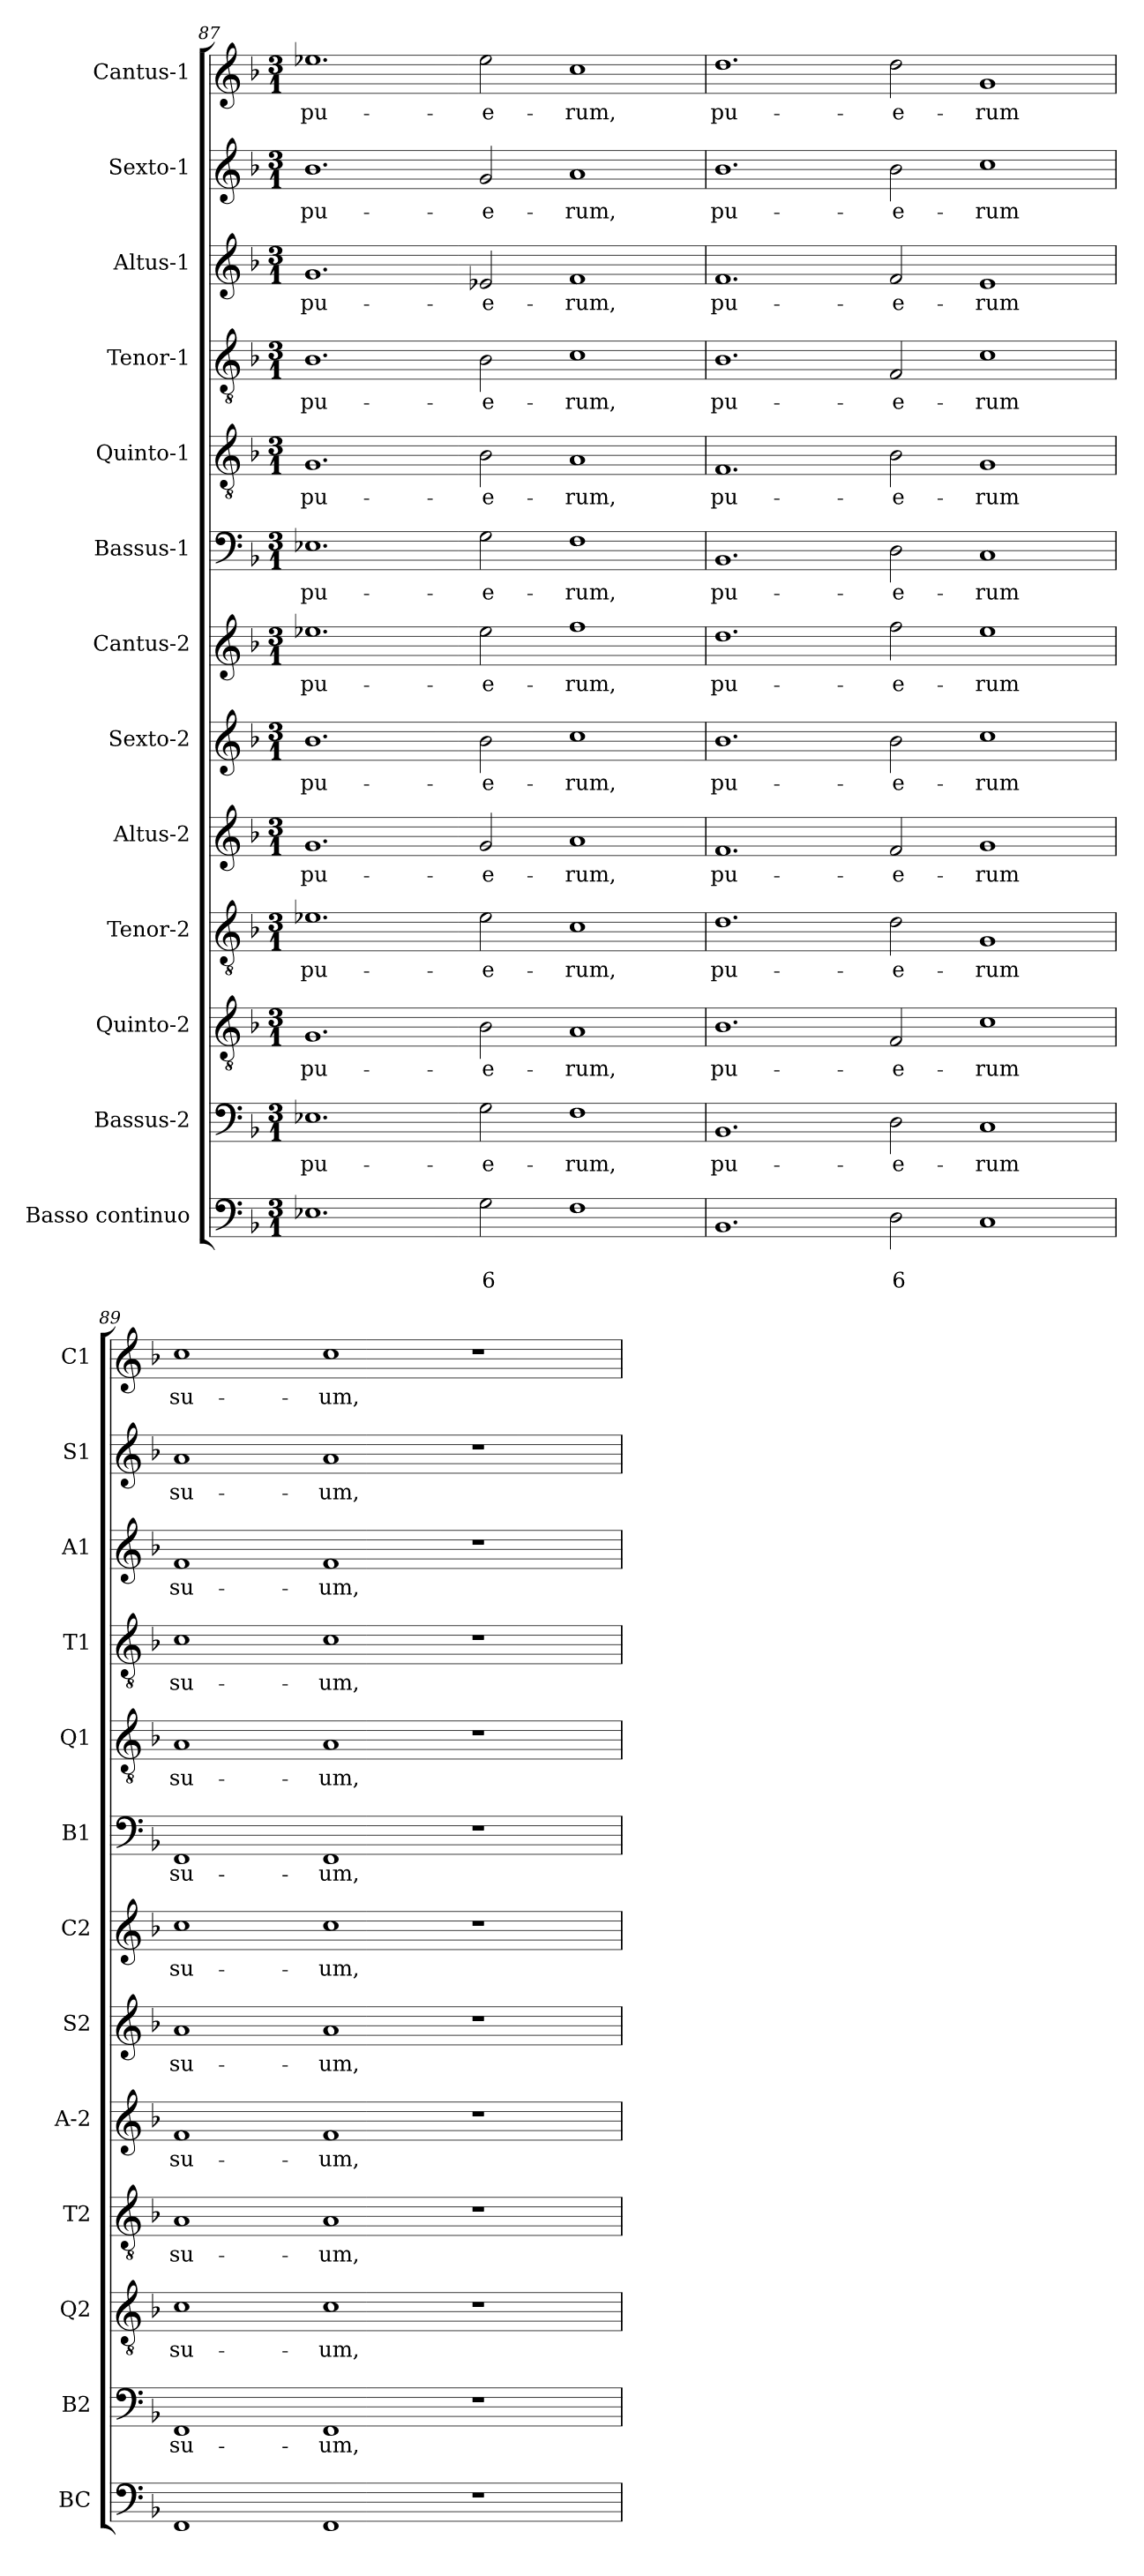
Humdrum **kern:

**kern	**text	**text	**kern	**text	**kern	**text	**kern	**text	**kern	**text	**kern	**text	**kern	**text	**kern	**text	**kern	**text	**kern	**text	**kern	**text	**kern	**text	**kern	**text
*part13	*part13	*part13	*part12	*part12	*part11	*part11	*part10	*part10	*part9	*part9	*part8	*part8	*part7	*part7	*part6	*part6	*part5	*part5	*part4	*part4	*part3	*part3	*part2	*part2	*part1	*part1
*staff13	*staff13	*staff13	*staff12	*staff12	*staff11	*staff11	*staff10	*staff10	*staff9	*staff9	*staff8	*staff8	*staff7	*staff7	*staff6	*staff6	*staff5	*staff5	*staff4	*staff4	*staff3	*staff3	*staff2	*staff2	*staff1	*staff1
*I"Basso continuo	*	*	*I"Bassus-2	*	*I"Quinto-2	*	*I"Tenor-2	*	*I"Altus-2	*	*I"Sexto-2	*	*I"Cantus-2	*	*I"Bassus-1	*	*I"Quinto-1	*	*I"Tenor-1	*	*I"Altus-1	*	*I"Sexto-1	*	*I"Cantus-1	*
*I'BC	*	*	*I'B2	*	*I'Q2	*	*I'T2	*	*I'A-2	*	*I'S2	*	*I'C2	*	*I'B1	*	*I'Q1	*	*I'T1	*	*I'A1	*	*I'S1	*	*I'C1	*
*clefF4	*	*	*clefF4	*	*clefGv2	*	*clefGv2	*	*clefG2	*	*clefG2	*	*clefG2	*	*clefF4	*	*clefGv2	*	*clefGv2	*	*clefG2	*	*clefG2	*	*clefG2	*
*k[b-]	*	*	*k[b-]	*	*k[b-]	*	*k[b-]	*	*k[b-]	*	*k[b-]	*	*k[b-]	*	*k[b-]	*	*k[b-]	*	*k[b-]	*	*k[b-]	*	*k[b-]	*	*k[b-]	*
*F:	*	*	*F:	*	*F:	*	*F:	*	*F:	*	*F:	*	*F:	*	*F:	*	*F:	*	*F:	*	*F:	*	*F:	*	*F:	*
*M3/1	*	*	*M3/1	*	*M3/1	*	*M3/1	*	*M3/1	*	*M3/1	*	*M3/1	*	*M3/1	*	*M3/1	*	*M3/1	*	*M3/1	*	*M3/1	*	*M3/1	*
=87	=87	=87	=87	=87	=87	=87	=87	=87	=87	=87	=87	=87	=87	=87	=87	=87	=87	=87	=87	=87	=87	=87	=87	=87	=87	=87
!	!	!	!	!LO:LY:b	!	!LO:LY:b	!	!LO:LY:b	!	!LO:LY:b	!	!LO:LY:b	!	!LO:LY:b	!	!LO:LY:b	!	!LO:LY:b	!	!LO:LY:b	!	!LO:LY:b	!	!LO:LY:b	!	!LO:LY:b
1.E-X	.	.	1.E-X	pu-	1.G	pu-	1.e-X	pu-	1.g	pu-	1.b-	pu-	1.ee-X	pu-	1.E-X	pu-	1.G	pu-	1.B-	pu-	1.g	pu-	1.b-	pu-	1.ee-X	pu-
!	!	!LO:LY:b	!	!LO:LY:b	!	!LO:LY:b	!	!LO:LY:b	!	!LO:LY:b	!	!LO:LY:b	!	!LO:LY:b	!	!LO:LY:b	!	!LO:LY:b	!	!LO:LY:b	!	!LO:LY:b	!	!LO:LY:b	!	!LO:LY:b
2G\	.	6	2G\	-e-	2B-\	-e-	2e-\	-e-	2g/	-e-	2b-\	-e-	2ee-\	-e-	2G\	-e-	2B-\	-e-	2B-\	-e-	2e-X/	-e-	2g/	-e-	2ee-\	-e-
!	!	!	!	!LO:LY:b	!	!LO:LY:b	!	!LO:LY:b	!	!LO:LY:b	!	!LO:LY:b	!	!LO:LY:b	!	!LO:LY:b	!	!LO:LY:b	!	!LO:LY:b	!	!LO:LY:b	!	!LO:LY:b	!	!LO:LY:b
1F	.	.	1F	-rum,	1A	-rum,	1c	-rum,	1a	-rum,	1cc	-rum,	1ff	-rum,	1F	-rum,	1A	-rum,	1c	-rum,	1f	-rum,	1a	-rum,	1cc	-rum,
=88	=88	=88	=88	=88	=88	=88	=88	=88	=88	=88	=88	=88	=88	=88	=88	=88	=88	=88	=88	=88	=88	=88	=88	=88	=88	=88
!	!	!	!	!LO:LY:b	!	!LO:LY:b	!	!LO:LY:b	!	!LO:LY:b	!	!LO:LY:b	!	!LO:LY:b	!	!LO:LY:b	!	!LO:LY:b	!	!LO:LY:b	!	!LO:LY:b	!	!LO:LY:b	!	!LO:LY:b
1.BB-	.	.	1.BB-	pu-	1.B-	pu-	1.d	pu-	1.f	pu-	1.b-	pu-	1.dd	pu-	1.BB-	pu-	1.F	pu-	1.B-	pu-	1.f	pu-	1.b-	pu-	1.dd	pu-
!	!	!LO:LY:b	!	!LO:LY:b	!	!LO:LY:b	!	!LO:LY:b	!	!LO:LY:b	!	!LO:LY:b	!	!LO:LY:b	!	!LO:LY:b	!	!LO:LY:b	!	!LO:LY:b	!	!LO:LY:b	!	!LO:LY:b	!	!LO:LY:b
2D\	.	6	2D\	-e-	2F/	-e-	2d\	-e-	2f/	-e-	2b-\	-e-	2ff\	-e-	2D\	-e-	2B-\	-e-	2F/	-e-	2f/	-e-	2b-\	-e-	2dd\	-e-
!	!	!	!	!LO:LY:b	!	!LO:LY:b	!	!LO:LY:b	!	!LO:LY:b	!	!LO:LY:b	!	!LO:LY:b	!	!LO:LY:b	!	!LO:LY:b	!	!LO:LY:b	!	!LO:LY:b	!	!LO:LY:b	!	!LO:LY:b
1C	.	.	1C	-rum	1c	-rum	1G	-rum	1g	-rum	1cc	-rum	1ee	-rum	1C	-rum	1G	-rum	1c	-rum	1e	-rum	1cc	-rum	1g	-rum
=89	=89	=89	=89	=89	=89	=89	=89	=89	=89	=89	=89	=89	=89	=89	=89	=89	=89	=89	=89	=89	=89	=89	=89	=89	=89	=89
!	!	!	!	!LO:LY:b	!	!LO:LY:b	!	!LO:LY:b	!	!LO:LY:b	!	!LO:LY:b	!	!LO:LY:b	!	!LO:LY:b	!	!LO:LY:b	!	!LO:LY:b	!	!LO:LY:b	!	!LO:LY:b	!	!LO:LY:b
1FF	.	.	1FF	su-	1c	su-	1A	su-	1f	su-	1a	su-	1cc	su-	1FF	su-	1A	su-	1c	su-	1f	su-	1a	su-	1cc	su-
!	!	!	!	!LO:LY:b	!	!LO:LY:b	!	!LO:LY:b	!	!LO:LY:b	!	!LO:LY:b	!	!LO:LY:b	!	!LO:LY:b	!	!LO:LY:b	!	!LO:LY:b	!	!LO:LY:b	!	!LO:LY:b	!	!LO:LY:b
1FF	.	.	1FF	-um,	1c	-um,	1A	-um,	1f	-um,	1a	-um,	1cc	-um,	1FF	-um,	1A	-um,	1c	-um,	1f	-um,	1a	-um,	1cc	-um,
1r	.	.	1r	.	1r	.	1r	.	1r	.	1r	.	1r	.	1r	.	1r	.	1r	.	1r	.	1r	.	1r	.
=	=	=	=	=	=	=	=	=	=	=	=	=	=	=	=	=	=	=	=	=	=	=	=	=	=	=
*-	*-	*-	*-	*-	*-	*-	*-	*-	*-	*-	*-	*-	*-	*-	*-	*-	*-	*-	*-	*-	*-	*-	*-	*-	*-	*-
